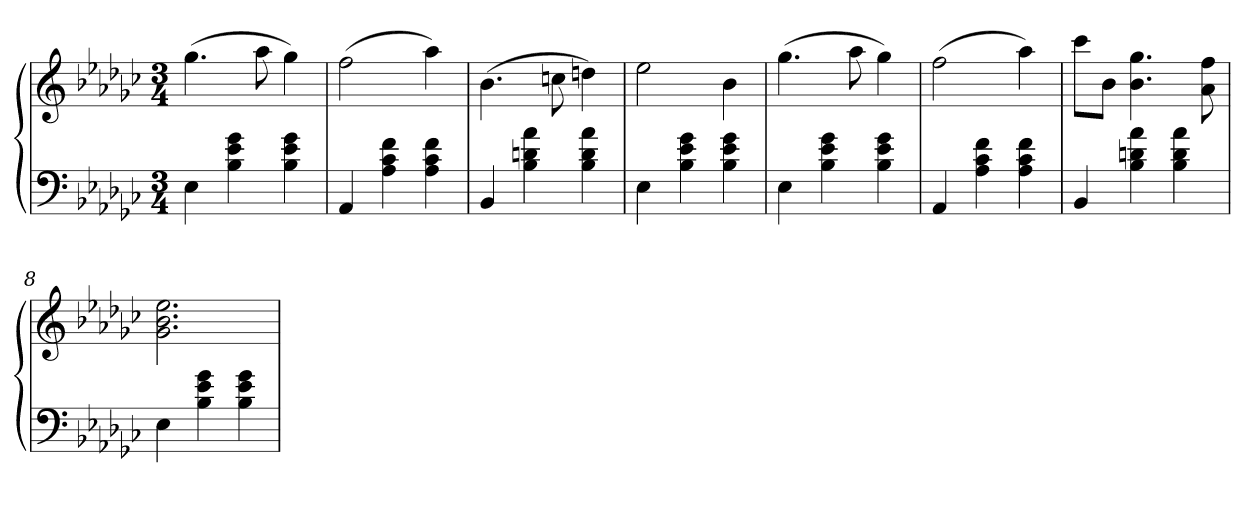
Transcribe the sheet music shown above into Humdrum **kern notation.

**kern	**kern
*part1	*part1
*staff2	*staff1
*clefF4	*clefG2
*k[b-e-a-d-g-c-]	*k[b-e-a-d-g-c-]
*M3/4	*M3/4
=1	=1
4E-\	(>4.gg-\
4B-\ 4e-\ 4g-\	.
.	8aa-\
4B-\ 4e-\ 4g-\	4gg-\)
=2	=2
4AA-/	(>2ff\
4A-\ 4c-\ 4f\	.
4A-\ 4c-\ 4f\	4aa-\)
=3	=3
4BB-/	(>4.b-\
4B-\ 4dn\ 4a-\	.
.	8ccn\
4B-\ 4d\ 4a-\	4ddn\)
=4	=4
4E-\	2ee-\
4B-\ 4e-\ 4g-\	.
4B-\ 4e-\ 4g-\	4b-\
!!LO:LB:g=z
=5	=5
4E-\	(>4.gg-\
4B-\ 4e-\ 4g-\	.
.	8aa-\
4B-\ 4e-\ 4g-\	4gg-\)
=6	=6
4AA-/	(>2ff\
4A-\ 4c-\ 4f\	.
4A-\ 4c-\ 4f\	4aa-\)
=7	=7
4BB-/	8ccc-\L
.	8b-\J
4B-\ 4dn\ 4a-\	4.b-\ 4.gg-\
4B-\ 4d\ 4a-\	.
.	8a-\ 8ff\
=8	=8
4E-\	2.g-\ 2.b-\ 2.ee-\
4B-\ 4e-\ 4g-\	.
4B-\ 4e-\ 4g-\	.
=	=
*-	*-
